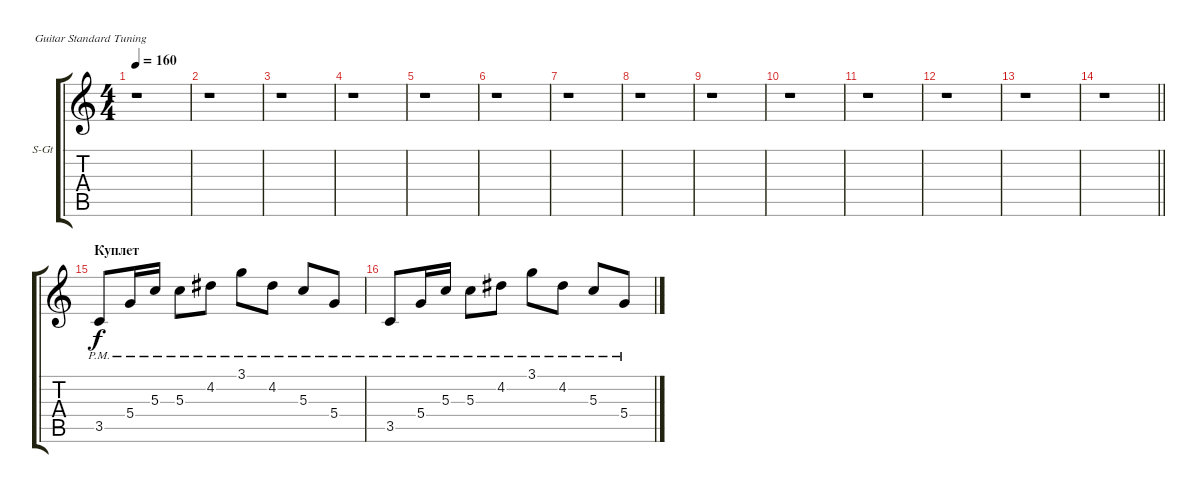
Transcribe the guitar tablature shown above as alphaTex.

\bracketExtendMode groupsimilarinstruments
\firstSystemTrackNameOrientation horizontal
\otherSystemsTrackNameOrientation horizontal
\track ("Клавиши" "S-Gt") {instrument applause}
\staff {score tabs}
\tuning (E4 B3 G3 D3 A2 E2)
\displaytranspose 12
\ts (4 4)
\tempo 160
\clef g2
\ks c
r.1{dy f} |
r.1 |
r.1 |
r.1 |
r.1 |
r.1 |
r.1 |
r.1 |
r.1 |
r.1 |
r.1 |
r.1 |
r.1 |
\barLineRight lightlight
r.1 |
\section ("" "Куплет")
3.5{pm}.8 5.4{pm}.16 5.3{pm}.16 5.3{pm}.8 4.2{pm}.8 3.1{pm}.8 4.2{pm}.8 5.3{pm}.8 5.4{pm}.8 |
3.5{pm}.8 5.4{pm}.16 5.3{pm}.16 5.3{pm}.8 4.2{pm}.8 3.1{pm}.8 4.2{pm}.8 5.3{pm}.8 5.4{pm}.8
